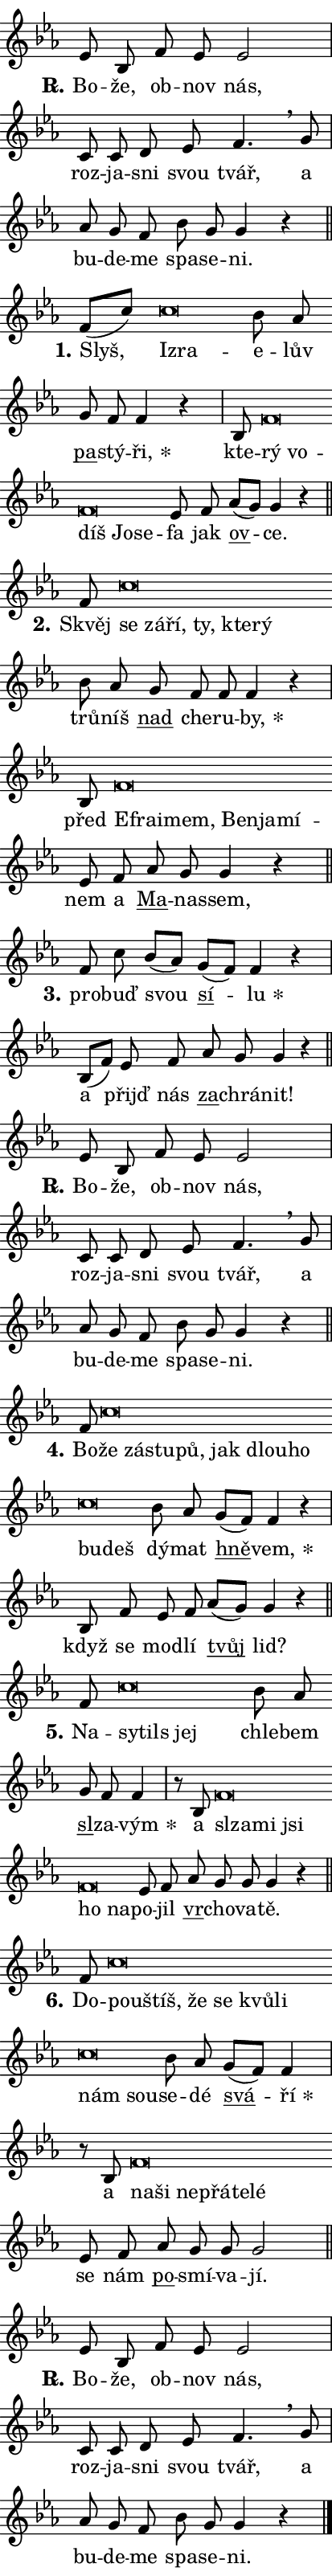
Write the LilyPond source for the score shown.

\version "2.22.1"
\header { tagline = "" }
\paper {
  indent = 0\cm
  top-margin = 0\cm
  right-margin = 0\cm
  bottom-margin = 0\cm
  left-margin = 0\cm
  paper-width = 7\cm
  page-breaking = #ly:one-page-breaking
  system-system-spacing.basic-distance = #11
  score-system-spacing.basic-distance = #11
  ragged-last = ##f
}


%% Author: Thomas Morley
%% https://lists.gnu.org/archive/html/lilypond-user/2020-05/msg00002.html
#(define (line-position grob)
"Returns position of @var[grob} in current system:
   @code{'start}, if at first time-step
   @code{'end}, if at last time-step
   @code{'middle} otherwise
"
  (let* ((col (ly:item-get-column grob))
         (ln (ly:grob-object col 'left-neighbor))
         (rn (ly:grob-object col 'right-neighbor))
         (col-to-check-left (if (ly:grob? ln) ln col))
         (col-to-check-right (if (ly:grob? rn) rn col))
         (break-dir-left
           (and
             (ly:grob-property col-to-check-left 'non-musical #f)
             (ly:item-break-dir col-to-check-left)))
         (break-dir-right
           (and
             (ly:grob-property col-to-check-right 'non-musical #f)
             (ly:item-break-dir col-to-check-right))))
        (cond ((eqv? 1 break-dir-left) 'start)
              ((eqv? -1 break-dir-right) 'end)
              (else 'middle))))

#(define (tranparent-at-line-position vctor)
  (lambda (grob)
  "Relying on @code{line-position} select the relevant enry from @var{vctor}.
Used to determine transparency,"
    (case (line-position grob)
      ((end) (not (vector-ref vctor 0)))
      ((middle) (not (vector-ref vctor 1)))
      ((start) (not (vector-ref vctor 2))))))

noteHeadBreakVisibility =
#(define-music-function (break-visibility)(vector?)
"Makes @code{NoteHead}s transparent relying on @var{break-visibility}"
#{
  \override NoteHead.transparent =
    #(tranparent-at-line-position break-visibility)
#})

#(define delete-ledgers-for-transparent-note-heads
  (lambda (grob)
    "Reads whether a @code{NoteHead} is transparent.
If so this @code{NoteHead} is removed from @code{'note-heads} from
@var{grob}, which is supposed to be @code{LedgerLineSpanner}.
As a result ledgers are not printed for this @code{NoteHead}"
    (let* ((nhds-array (ly:grob-object grob 'note-heads))
           (nhds-list
             (if (ly:grob-array? nhds-array)
                 (ly:grob-array->list nhds-array)
                 '()))
           ;; Relies on the transparent-property being done before
           ;; Staff.LedgerLineSpanner.after-line-breaking is executed.
           ;; This is fragile ...
           (to-keep
             (remove
               (lambda (nhd)
                 (ly:grob-property nhd 'transparent #f))
               nhds-list)))
      ;; TODO find a better method to iterate over grob-arrays, similiar
      ;; to filter/remove etc for lists
      ;; For now rebuilt from scratch
      (set! (ly:grob-object grob 'note-heads)  '())
      (for-each
        (lambda (nhd)
          (ly:pointer-group-interface::add-grob grob 'note-heads nhd))
        to-keep))))

hideNotes = {
  \noteHeadBreakVisibility #begin-of-line-visible
}
unHideNotes = {
  \noteHeadBreakVisibility #all-visible
}

% work-around for resetting accidentals
% https://lilypond.org/doc/v2.23/Documentation/notation/displaying-rhythms#unmetered-music
cadenzaMeasure = {
  \cadenzaOff
  \partial 1024 s1024
  \cadenzaOn
}

#(define-markup-command (accent layout props text) (markup?)
  "Underline accented syllable"
  (interpret-markup layout props
    #{\markup \override #'(offset . 4.3) \underline { #text }#}))

responsum = \markup \concat {
  "R" \hspace #-1.05 \path #0.1 #'((moveto 0 0.07) (lineto 0.9 0.8)) \hspace #0.05 "."
}

\layout {
    \context {
        \Staff
        \remove "Time_signature_engraver"
        \override LedgerLineSpanner.after-line-breaking = #delete-ledgers-for-transparent-note-heads
    }
    \context {
        \Voice {
            \override NoteHead.output-attributes = #'((class . "notehead"))
            \override Hairpin.height = #0.55
        }
    }
    \context {
        \Lyrics {
            \override StanzaNumber.output-attributes = #'((class . "stanzanumber"))
            \override LyricSpace.minimum-distance = #0.9
            \override LyricText.font-name = #"TeX Gyre Schola"
            \override LyricText.font-size = 1
            \override StanzaNumber.font-name = #"TeX Gyre Schola Bold"
            \override StanzaNumber.font-size = 1
        }
    }
}

% magnetic-lyrics.ily
%
%   written by
%     Jean Abou Samra <jean@abou-samra.fr>
%     Werner Lemberg <wl@gnu.org>
%
%   adapted by
%     Jiri Hon <jiri.hon@gmail.com>
%
% Version 2022-Apr-15

% https://www.mail-archive.com/lilypond-user@gnu.org/msg149350.html

#(define (Left_hyphen_pointer_engraver context)
   "Collect syllable-hyphen-syllable occurrences in lyrics and store
them in properties.  This engraver only looks to the left.  For
example, if the lyrics input is @code{foo -- bar}, it does the
following.

@itemize @bullet
@item
Set the @code{text} property of the @code{LyricHyphen} grob between
@q{foo} and @q{bar} to @code{foo}.

@item
Set the @code{left-hyphen} property of the @code{LyricText} grob with
text @q{foo} to the @code{LyricHyphen} grob between @q{foo} and
@q{bar}.
@end itemize

Use this auxiliary engraver in combination with the
@code{lyric-@/text::@/apply-@/magnetic-@/offset!} hook."
   (let ((hyphen #f)
         (text #f))
     (make-engraver
      (acknowledgers
       ((lyric-syllable-interface engraver grob source-engraver)
        (set! text grob)))
      (end-acknowledgers
       ((lyric-hyphen-interface engraver grob source-engraver)
        ;(when (not (grob::has-interface grob 'lyric-space-interface))
          (set! hyphen grob)));)
      ((stop-translation-timestep engraver)
       (when (and text hyphen)
         (ly:grob-set-object! text 'left-hyphen hyphen))
       (set! text #f)
       (set! hyphen #f)))))

#(define (lyric-text::apply-magnetic-offset! grob)
   "If the space between two syllables is less than the value in
property @code{LyricText@/.details@/.squash-threshold}, move the right
syllable to the left so that it gets concatenated with the left
syllable.

Use this function as a hook for
@code{LyricText@/.after-@/line-@/breaking} if the
@code{Left_@/hyphen_@/pointer_@/engraver} is active."
   (let ((hyphen (ly:grob-object grob 'left-hyphen #f)))
     (when hyphen
       (let ((left-text (ly:spanner-bound hyphen LEFT)))
         (when (grob::has-interface left-text 'lyric-syllable-interface)
           (let* ((common (ly:grob-common-refpoint grob left-text X))
                  (this-x-ext (ly:grob-extent grob common X))
                  (left-x-ext
                   (begin
                     ;; Trigger magnetism for left-text.
                     (ly:grob-property left-text 'after-line-breaking)
                     (ly:grob-extent left-text common X)))
                  ;; `delta` is the gap width between two syllables.
                  (delta (- (interval-start this-x-ext)
                            (interval-end left-x-ext)))
                  (details (ly:grob-property grob 'details))
                  (threshold (assoc-get 'squash-threshold details 0.2)))
             (when (< delta threshold)
               (let* (;; We have to manipulate the input text so that
                      ;; ligatures crossing syllable boundaries are not
                      ;; disabled.  For languages based on the Latin
                      ;; script this is essentially a beautification.
                      ;; However, for non-Western scripts it can be a
                      ;; necessity.
                      (lt (ly:grob-property left-text 'text))
                      (rt (ly:grob-property grob 'text))
                      (is-space (grob::has-interface hyphen 'lyric-space-interface))
                      (space (if is-space " " ""))
                      (space-markup (grob-interpret-markup grob " "))
                      (space-size (interval-length (ly:stencil-extent space-markup X)))
                      (extra-delta (if is-space space-size 0))
                      ;; Append new syllable.
                      (ltrt-space (if (and (string? lt) (string? rt))
                                (string-append lt space rt)
                                (make-concat-markup (list lt space rt))))
                      ;; Right-align `ltrt` to the right side.
                      (ltrt-space-markup (grob-interpret-markup
                               grob
                               (make-translate-markup
                                (cons (interval-length this-x-ext) 0)
                                (make-right-align-markup ltrt-space)))))
                 (begin
                   ;; Don't print `left-text`.
                   (ly:grob-set-property! left-text 'stencil #f)
                   ;; Set text and stencil (which holds all collected
                   ;; syllables so far) and shift it to the left.
                   (ly:grob-set-property! grob 'text ltrt-space)
                   (ly:grob-set-property! grob 'stencil ltrt-space-markup)
                   (ly:grob-translate-axis! grob (- (- delta extra-delta)) X))))))))))


#(define (lyric-hyphen::displace-bounds-first grob)
   ;; Make very sure this callback isn't triggered too early.
   (let ((left (ly:spanner-bound grob LEFT))
         (right (ly:spanner-bound grob RIGHT)))
     (ly:grob-property left 'after-line-breaking)
     (ly:grob-property right 'after-line-breaking)
     (ly:lyric-hyphen::print grob)))

squashThreshold = #0.4

\layout {
  \context {
    \Lyrics
    \consists #Left_hyphen_pointer_engraver
    \override LyricText.after-line-breaking =
      #lyric-text::apply-magnetic-offset!
    \override LyricHyphen.stencil = #lyric-hyphen::displace-bounds-first
    \override LyricText.details.squash-threshold = \squashThreshold
    \override LyricHyphen.minimum-distance = 0
    \override LyricHyphen.minimum-length = \squashThreshold
  }
}

squash = \override LyricText.details.squash-threshold = 9999
unSquash = \override LyricText.details.squash-threshold = \squashThreshold

left = \override LyricText.self-alignment-X = #LEFT
unLeft = \revert LyricText.self-alignment-X

starOffset = #(lambda (grob) 
                (let ((x_offset (ly:self-alignment-interface::aligned-on-x-parent grob)))
                  (if (= x_offset 0) 0 (+ x_offset 1.2))))

star = #(define-music-function (syllable)(string?)
"Append star separator at the end of a syllable"
#{
  \once \override LyricText.X-offset = #starOffset
  \lyricmode { \markup {
    #syllable
    \override #'((font-name . "TeX Gyre Schola Bold")) \hspace #0.2 \lower #0.65 \larger "*"
  } }
#})

starAccent = #(define-music-function (syllable)(string?)
"Append star separator at the end of a syllable and make accent"
#{
  \once \override LyricText.X-offset = #starOffset
  \lyricmode { \markup {
    \accent #syllable
    \override #'((font-name . "TeX Gyre Schola Bold")) \hspace #0.2 \lower #0.65 \larger "*"
  } }
#})

breath = #(define-music-function (syllable)(string?)
"Append breathing indicator at the end of a syllable"
#{
  \lyricmode { \markup { #syllable "+" } }
#})

optionalBreath = #(define-music-function (syllable)(string?)
"Append optional breathing indicator at the end of a syllable"
#{
  \lyricmode { \markup { #syllable "(+)" } }
#})


\score {
    <<
        \new Voice = "melody" { \cadenzaOn \key es \major \relative { es'8 bes f' es es2 \cadenzaMeasure \bar "|" c8 c d es \bar "" f4. \breathe g8 \cadenzaMeasure \bar "|" as g f \bar "" bes g g4 r \cadenzaMeasure \bar "||" \break }
\relative { f'8[( c')] c\breve*1/16 \hideNotes \breve*1/16 \bar "" \unHideNotes bes8 as \bar "" g f f4 r \cadenzaMeasure \bar "|" bes,8 f'\breve*1/16 \hideNotes \breve*1/16 \bar "" \breve*1/16 \bar "" \breve*1/16 \breve*1/16 \bar "" \unHideNotes es8 f \bar "" as[( g)] g4 r \cadenzaMeasure \bar "||" \break }
\relative { f'8 c'\breve*1/16 \hideNotes \breve*1/16 \bar "" \breve*1/16 \bar "" \breve*1/16 \bar "" \breve*1/16 \breve*1/16 \bar "" \unHideNotes bes8 as \bar "" g f f f4 r \cadenzaMeasure \bar "|" bes,8 f'\breve*1/16 \hideNotes \breve*1/16 \bar "" \breve*1/16 \bar "" \breve*1/16 \bar "" \breve*1/16 \breve*1/16 \bar "" \unHideNotes es8 f \bar "" as g g4 r \cadenzaMeasure \bar "||" \break }
\relative { f'8 c'8 bes8[( as)] \bar "" g[( f)] f4 r \cadenzaMeasure \bar "|" bes,8[( f'8)] es8 f \bar "" as g g4 r \cadenzaMeasure \bar "||" \break }
\relative { es'8 bes f' es es2 \cadenzaMeasure \bar "|" c8 c d es \bar "" f4. \breathe g8 \cadenzaMeasure \bar "|" as g f \bar "" bes g g4 r \cadenzaMeasure \bar "||" \break }
\relative { f'8 c'\breve*1/16 \hideNotes \breve*1/16 \bar "" \breve*1/16 \bar "" \breve*1/16 \bar "" \breve*1/16 \bar "" \breve*1/16 \bar "" \breve*1/16 \bar "" \breve*1/16 \breve*1/16 \bar "" \unHideNotes bes8 as \bar "" g[( f)] f4 r \cadenzaMeasure \bar "|" bes,8 f'8 es8 f \bar "" as[( g)] g4 r \cadenzaMeasure \bar "||" \break }
\relative { f'8 c'\breve*1/16 \hideNotes \breve*1/16 \breve*1/16 \bar "" \unHideNotes bes8 as \bar "" g f f4 \cadenzaMeasure \bar "|" r8 bes,8 f'\breve*1/16 \hideNotes \breve*1/16 \bar "" \breve*1/16 \bar "" \breve*1/16 \bar "" \breve*1/16 \breve*1/16 \bar "" \unHideNotes es8 f \bar "" as g g g4 r \cadenzaMeasure \bar "||" \break }
\relative { f'8 c'\breve*1/16 \hideNotes \breve*1/16 \bar "" \breve*1/16 \bar "" \breve*1/16 \bar "" \breve*1/16 \bar "" \breve*1/16 \bar "" \breve*1/16 \breve*1/16 \bar "" \unHideNotes bes8 as \bar "" g[( f)] f4 \cadenzaMeasure \bar "|" r8 bes,8 f'\breve*1/16 \hideNotes \breve*1/16 \bar "" \breve*1/16 \bar "" \breve*1/16 \bar "" \breve*1/16 \breve*1/16 \bar "" \unHideNotes es8 f \bar "" as g g g2 \cadenzaMeasure \bar "||" \break }
\relative { es'8 bes f' es es2 \cadenzaMeasure \bar "|" c8 c d es \bar "" f4. \breathe g8 \cadenzaMeasure \bar "|" as g f \bar "" bes g g4 r \cadenzaMeasure \bar "||" \break } \bar "|." }
        \new Lyrics \lyricsto "melody" { \lyricmode { \set stanza = \responsum
Bo -- že, ob -- nov nás, roz -- ja -- sni svou tvář, a bu -- de -- me spa -- se -- ni.
\set stanza = "1."
Slyš, \left Iz -- \squash ra -- \unLeft \unSquash e -- lův \markup \accent pa -- stý -- \star ři, kte -- \left rý \squash vo -- díš Jo -- se -- \unLeft \unSquash fa jak \markup \accent ov -- ce.
\set stanza = "2."
Skvěj \left se \squash zá -- ří, ty, kte -- rý \unLeft \unSquash trů -- níš \markup \accent nad che -- ru -- \star by, před \left E -- \squash frai -- mem, Ben -- ja -- mí -- \unLeft \unSquash nem a \markup \accent Ma -- na -- ssem,
\set stanza = "3."
pro -- buď svou \markup \accent sí -- \star lu a přijď nás \markup \accent za -- chrá -- nit!
\set stanza = \responsum
Bo -- že, ob -- nov nás, roz -- ja -- sni svou tvář, a bu -- de -- me spa -- se -- ni.
\set stanza = "4."
Bo -- \left že \squash zá -- stu -- pů, jak dlou -- ho bu -- deš \unLeft \unSquash dý -- mat \markup \accent hně -- \star vem, když se mod -- lí \markup \accent tvůj lid?
\set stanza = "5."
Na -- \left sy -- \squash tils jej \unLeft \unSquash chle -- bem \markup \accent sl -- za -- \star vým a \left sl -- \squash za -- mi jsi ho na -- \unLeft \unSquash po -- jil \markup \accent vr -- cho -- va -- tě.
\set stanza = "6."
Do -- \left pou -- \squash štíš, že se kvů -- li nám sou -- \unLeft \unSquash se -- dé \markup \accent svá -- \star ří a \left na -- \squash ši ne -- přá -- te -- lé \unLeft \unSquash se nám \markup \accent po -- smí -- va -- jí.
\set stanza = \responsum
Bo -- že, ob -- nov nás, roz -- ja -- sni svou tvář, a bu -- de -- me spa -- se -- ni. } }
    >>
    \layout {}
}
